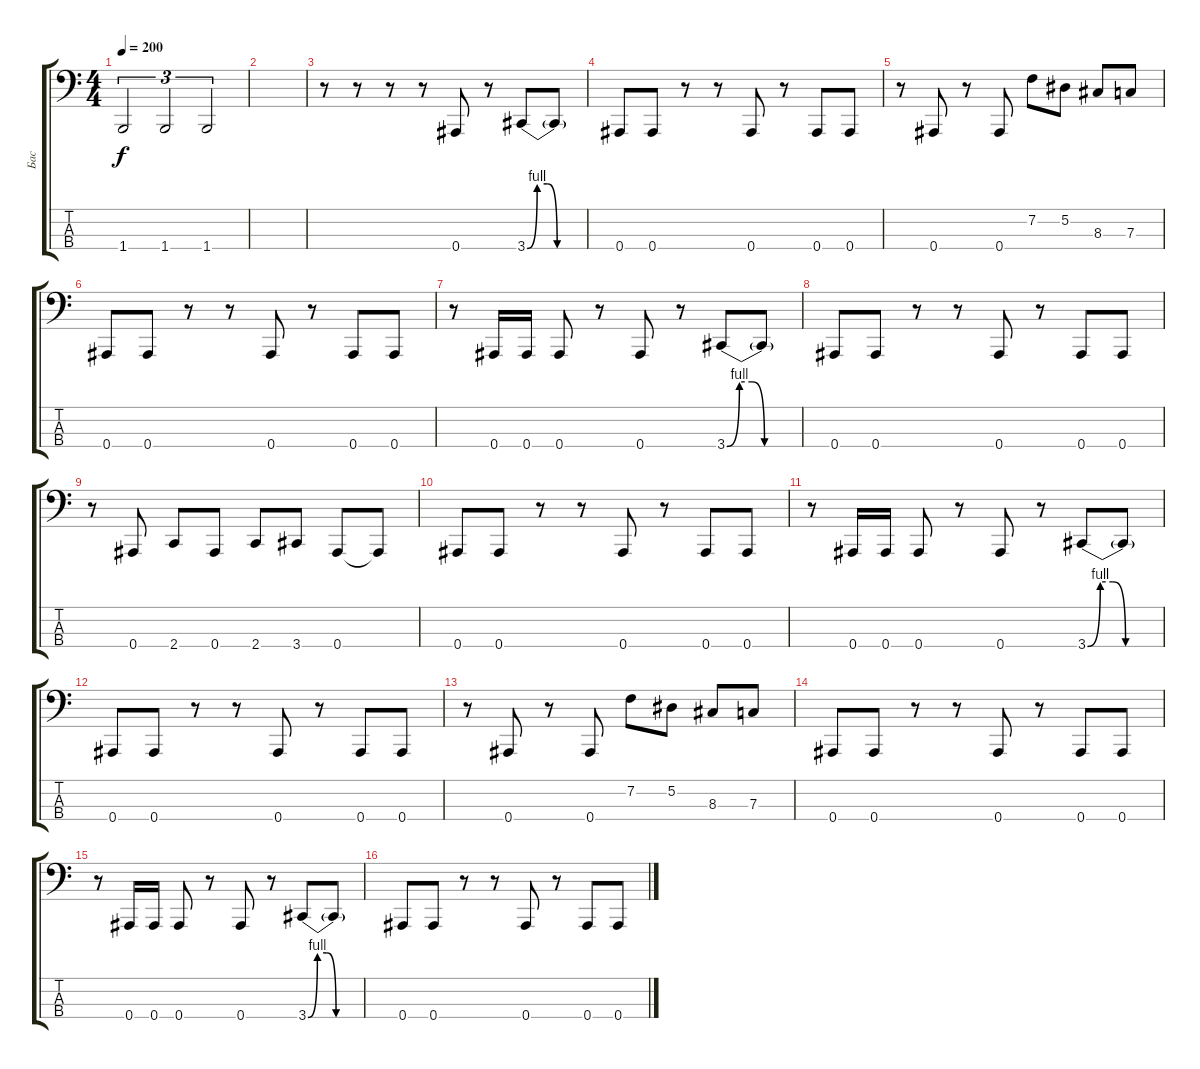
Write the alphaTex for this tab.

\track ("Бас" "Бас") {instrument electricbassfinger}
\staff {score tabs}
\tuning (Eb2 Bb1 F1 Bb0) {hide}
\ts (4 4)
\tempo 200
\clef f4
\ks c
1.4.2{tu (3 2) dy f} 1.4.2{tu (3 2)} 1.4.2{tu (3 2)} |
|
r.8 r.8 r.8 r.8 0.4.8 r.8 3.4{be (custom 0 0 10 4 20 4 30 0 60 0)}.8 3.4{t}.8 |
0.4.8 0.4.8 r.8 r.8 0.4.8 r.8 0.4.8 0.4.8 |
r.8 0.4.8 r.8 0.4.8 7.2.8 5.2.8 8.3.8 7.3.8 |
0.4.8 0.4.8 r.8 r.8 0.4.8 r.8 0.4.8 0.4.8 |
r.8 0.4.16 0.4.16 0.4.8 r.8 0.4.8 r.8 3.4{be (custom 0 0 10 4 20 4 30 0 60 0)}.8 3.4{t}.8 |
0.4.8 0.4.8 r.8 r.8 0.4.8 r.8 0.4.8 0.4.8 |
r.8 0.4.8 2.4.8 0.4.8 2.4.8 3.4.8 0.4.8 0.4{t}.8 |
0.4.8 0.4.8 r.8 r.8 0.4.8 r.8 0.4.8 0.4.8 |
r.8 0.4.16 0.4.16 0.4.8 r.8 0.4.8 r.8 3.4{be (custom 0 0 10 4 20 4 30 0 60 0)}.8 3.4{t}.8 |
0.4.8 0.4.8 r.8 r.8 0.4.8 r.8 0.4.8 0.4.8 |
r.8 0.4.8 r.8 0.4.8 7.2.8 5.2.8 8.3.8 7.3.8 |
0.4.8 0.4.8 r.8 r.8 0.4.8 r.8 0.4.8 0.4.8 |
r.8 0.4.16 0.4.16 0.4.8 r.8 0.4.8 r.8 3.4{be (custom 0 0 10 4 20 4 30 0 60 0)}.8 3.4{t}.8 |
0.4.8 0.4.8 r.8 r.8 0.4.8 r.8 0.4.8 0.4.8
